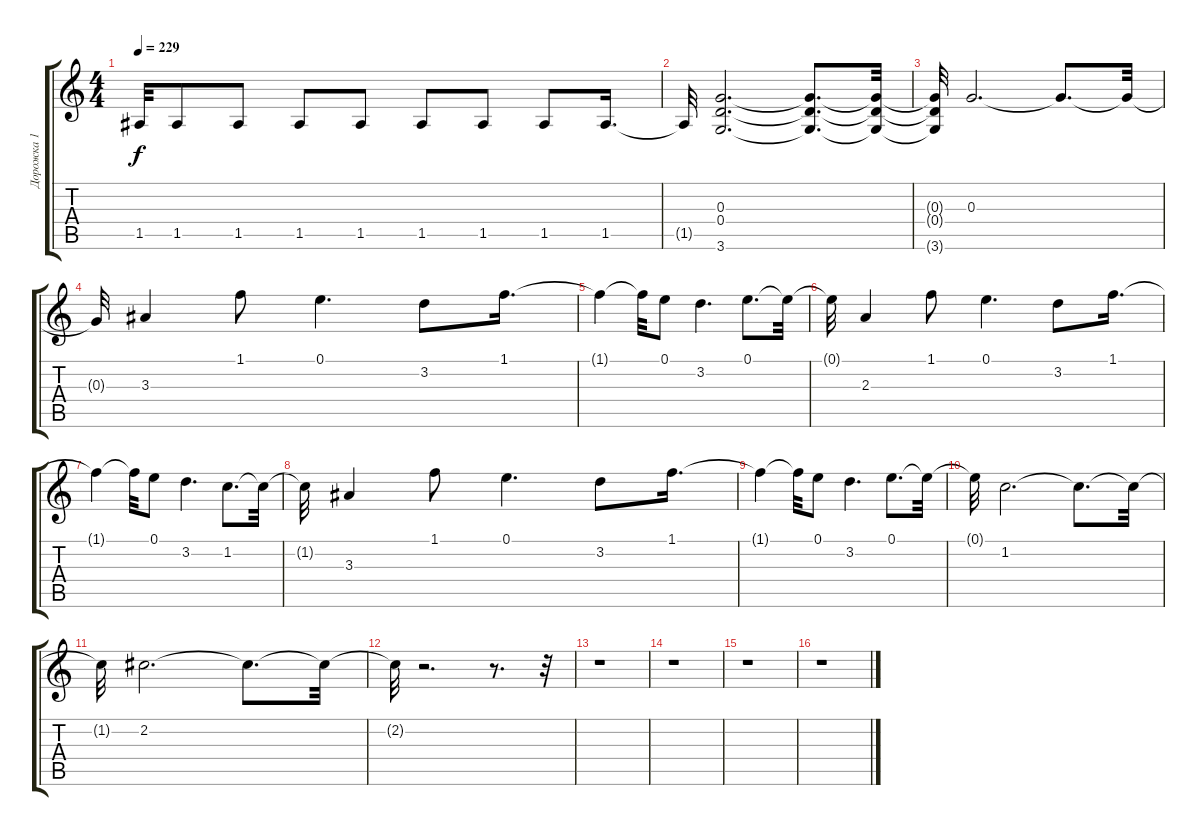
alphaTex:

\track ("Дорожка 1" "Дорожка 1") {instrument distortionguitar}
\staff {score tabs}
\tuning (E4 B3 G3 D3 A2 E2) {hide}
\ts (4 4)
\tempo 229
\clef g2
\ks c
1.5{t}.32{dy f} 1.5.8 1.5.8 1.5.8 1.5.8 1.5.8 1.5.8 1.5.8 1.5.16{d} |
1.5{t}.32 (0.3 0.4 3.6).2{d} (0.3{t} 0.4{t} 3.6{t}).8{d} (0.3{t} 0.4{t} 3.6{t}).32 |
(0.3{t} 0.4{t} 3.6{t}).32 0.3.2{d} 0.3{t}.8{d} 0.3{t}.32 |
0.3{t}.32 3.3.4 1.1.8 0.1.4{d} 3.2.8 1.1.16{d} |
1.1{t}.4 1.1{t}.32 0.1.8 3.2.4{d} 0.1.8{d} 0.1{t}.32 |
0.1{t}.32 2.3.4 1.1.8 0.1.4{d} 3.2.8 1.1.16{d} |
1.1{t}.4 1.1{t}.32 0.1.8 3.2.4{d} 1.2.8{d} 1.2{t}.32 |
1.2{t}.32 3.3.4 1.1.8 0.1.4{d} 3.2.8 1.1.16{d} |
1.1{t}.4 1.1{t}.32 0.1.8 3.2.4{d} 0.1.8{d} 0.1{t}.32 |
0.1{t}.32 1.2.2{d} 1.2{t}.8{d} 1.2{t}.32 |
1.2{t}.32 2.2.2{d} 2.2{t}.8{d} 2.2{t}.32 |
2.2{t}.32 r.2{d} r.8{d} r.32 |
r.1 |
r.1 |
r.1 |
r.1
